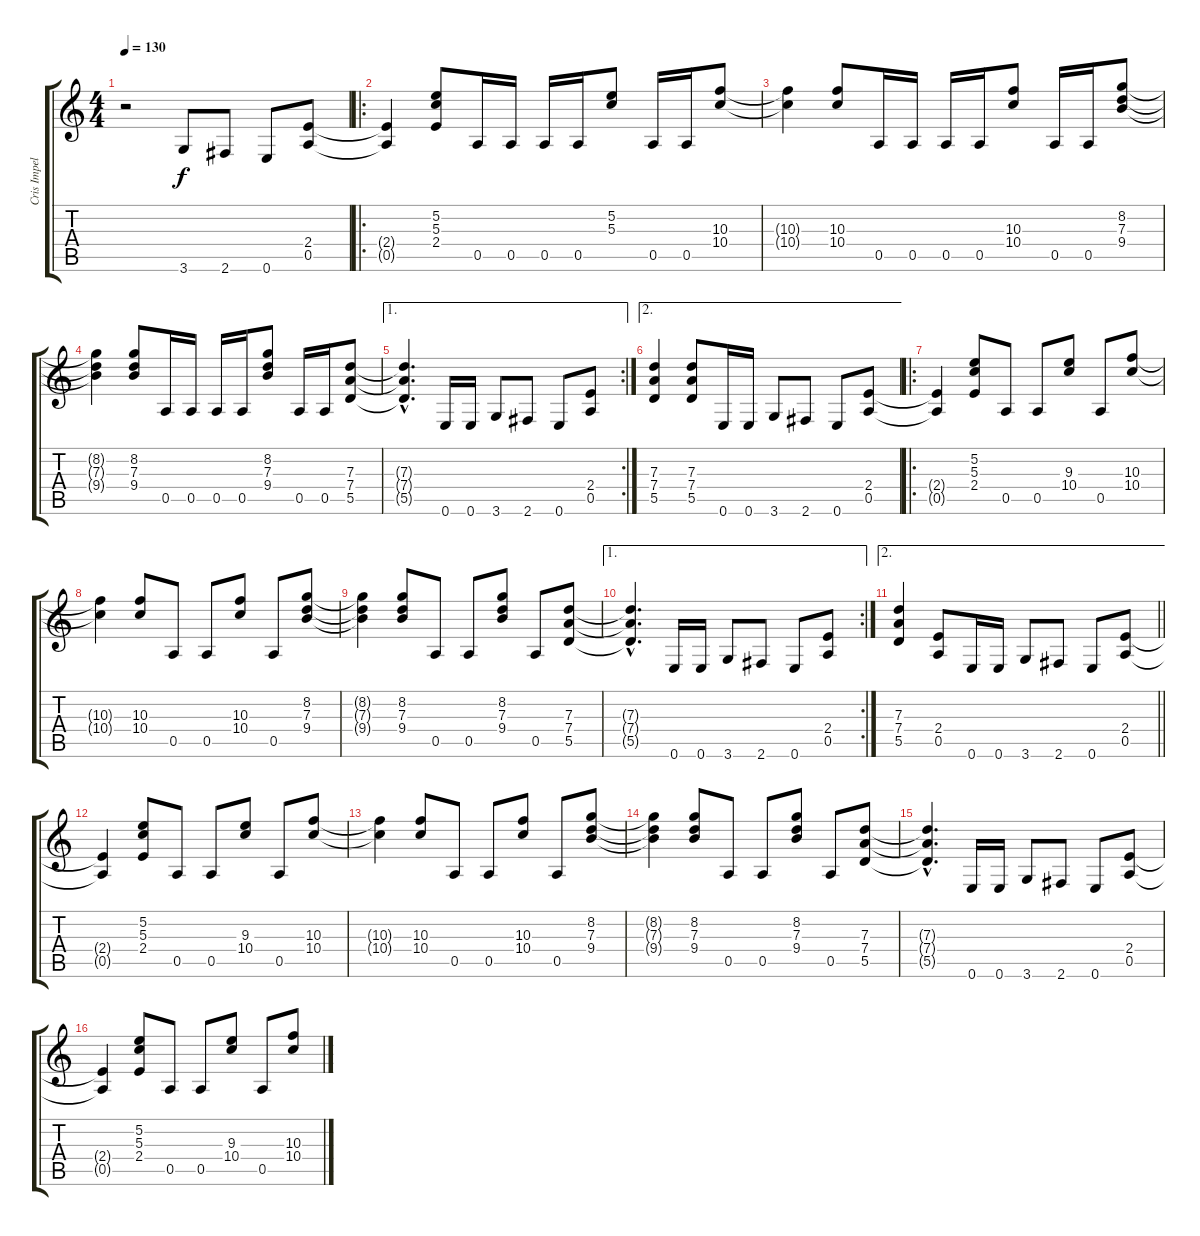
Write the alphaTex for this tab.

\track ("Cris Impelliteri" "Cris Impel") {instrument distortionguitar}
\staff {score tabs}
\tuning (E4 B3 G3 D3 A2 E2) {hide}
\ts (4 4)
\tempo 130
\clef g2
\ks c
r.2{dy f instrument distortionguitar} 3.6.8 2.6.8 0.6.8 (2.4 0.5).8 |
\ro
(2.4{t} 0.5{t}).4 (5.2 5.3 2.4).8 0.5.16 0.5.16 0.5.16 0.5.16 (5.2 5.3).8 0.5.16 0.5.16 (10.3 10.4).8 |
(10.3{t} 10.4{t}).4 (10.3 10.4).8 0.5.16 0.5.16 0.5.16 0.5.16 (10.3 10.4).8 0.5.16 0.5.16 (8.2 7.3 9.4).8 |
(8.2{t} 7.3{t} 9.4{t}).4 (8.2 7.3 9.4).8 0.5.16 0.5.16 0.5.16 0.5.16 (8.2 7.3 9.4).8 0.5.16 0.5.16 (7.3 7.4 5.5).8 |
\ae 1
\rc 2
(7.3{hac t} 7.4{hac t} 5.5{hac t}).4{d} 0.6.16 0.6.16 3.6.8 2.6.8 0.6.8 (2.4 0.5).8 |
\ae 2
(7.3 7.4 5.5).4 (7.3 7.4 5.5).8 0.6.16 0.6.16 3.6.8 2.6.8 0.6.8 (2.4 0.5).8 |
\ro
(2.4{t} 0.5{t}).4 (5.2 5.3 2.4).8 0.5.8 0.5.8 (9.3 10.4).8 0.5.8 (10.3 10.4).8 |
(10.3{t} 10.4{t}).4 (10.3 10.4).8 0.5.8 0.5.8 (10.3 10.4).8 0.5.8 (8.2 7.3 9.4).8 |
(8.2{t} 7.3{t} 9.4{t}).4 (8.2 7.3 9.4).8 0.5.8 0.5.8 (8.2 7.3 9.4).8 0.5.8 (7.3 7.4 5.5).8 |
\ae 1
\rc 2
(7.3{hac t} 7.4{hac t} 5.5{hac t}).4{d} 0.6.16 0.6.16 3.6.8 2.6.8 0.6.8 (2.4 0.5).8 |
\ae 2
\barLineRight lightlight
(7.3 7.4 5.5).4 (2.4 0.5).8 0.6.16 0.6.16 3.6.8 2.6.8 0.6.8 (2.4 0.5).8 |
(2.4{t} 0.5{t}).4 (5.2 5.3 2.4).8 0.5.8 0.5.8 (9.3 10.4).8 0.5.8 (10.3 10.4).8 |
(10.3{t} 10.4{t}).4 (10.3 10.4).8 0.5.8 0.5.8 (10.3 10.4).8 0.5.8 (8.2 7.3 9.4).8 |
(8.2{t} 7.3{t} 9.4{t}).4 (8.2 7.3 9.4).8 0.5.8 0.5.8 (8.2 7.3 9.4).8 0.5.8 (7.3 7.4 5.5).8 |
(7.3{hac t} 7.4{hac t} 5.5{hac t}).4{d} 0.6.16 0.6.16 3.6.8 2.6.8 0.6.8 (2.4 0.5).8 |
(2.4{t} 0.5{t}).4 (5.2 5.3 2.4).8 0.5.8 0.5.8 (9.3 10.4).8 0.5.8 (10.3 10.4).8
